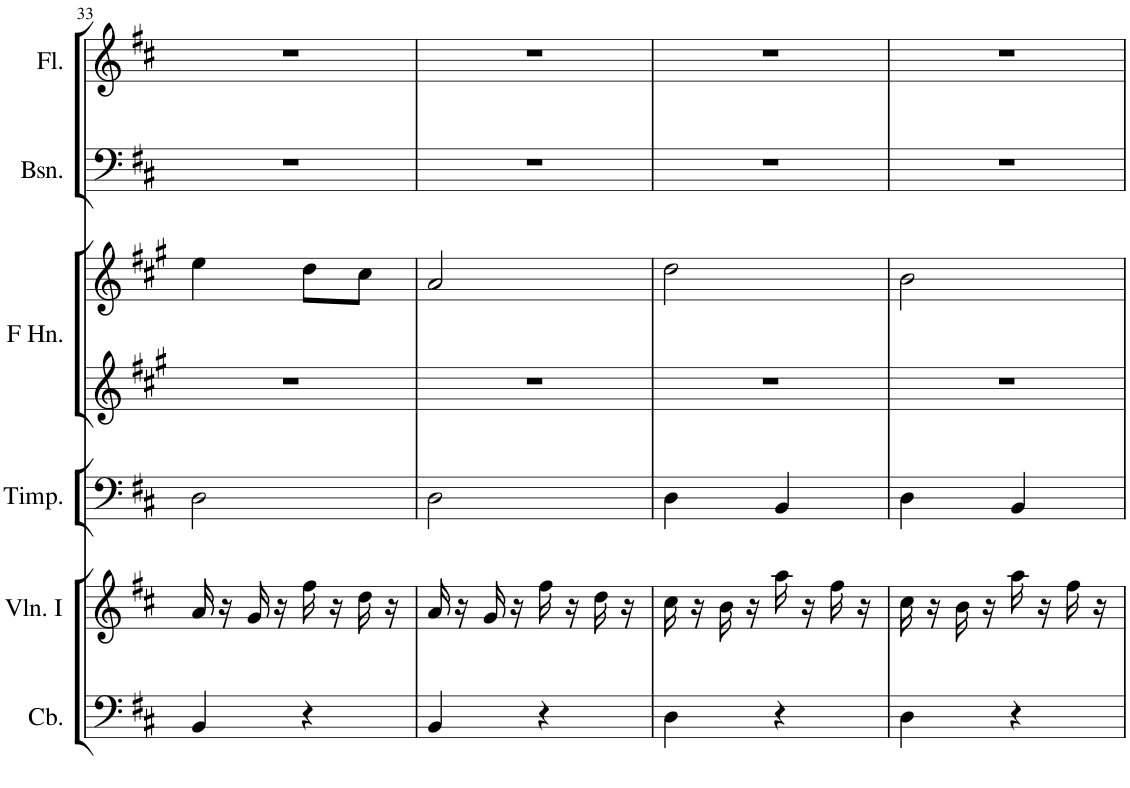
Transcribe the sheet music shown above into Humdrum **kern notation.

**kern	**kern	**kern	**kern	**kern	**kern	**kern
*part6	*part5	*part4	*part3	*part3	*part2	*part1
*staff7	*staff6	*staff5	*staff4	*staff3	*staff2	*staff1
*I"Contrabasses	*I"Violins I	*I"Timpani	*I"Horns in F	*	*I"Bassoons	*I"Flutes
*I'Cb.	*I'Vln. I	*I'Timp.	*	*	*I'Bsn.	*I'Fl.
!!LO:PB:g=z
*clefF4	*clefG2	*clefF4	*clefG2	*clefG2	*clefF4	*clefG2
*Trd7c12	*	*	*Trd4c7	*Trd4c7	*	*
*k[f#c#]	*k[f#c#]	*k[f#c#]	*k[f#c#g#]	*k[f#c#g#]	*k[f#c#]	*k[f#c#]
*M2/4	*M2/4	*M2/4	*M2/4	*M2/4	*M2/4	*M2/4
=33	=33	=33	=33	=33	=33	=33
4BB/	16a/	2D\	2r	4ee\	2r	2r
.	16r	.	.	.	.	.
.	16g/	.	.	.	.	.
.	16r	.	.	.	.	.
4r	16ff#\	.	.	8dd\L	.	.
.	16r	.	.	.	.	.
.	16dd\	.	.	8cc#\J	.	.
.	16r	.	.	.	.	.
=34	=34	=34	=34	=34	=34	=34
4BB/	16a/	2D\	2r	2a/	2r	2r
.	16r	.	.	.	.	.
.	16g/	.	.	.	.	.
.	16r	.	.	.	.	.
4r	16ff#\	.	.	.	.	.
.	16r	.	.	.	.	.
.	16dd\	.	.	.	.	.
.	16r	.	.	.	.	.
=35	=35	=35	=35	=35	=35	=35
4D\	16cc#\	4D\	2r	2dd\	2r	2r
.	16r	.	.	.	.	.
.	16b\	.	.	.	.	.
.	16r	.	.	.	.	.
4r	16aa\	4BB/	.	.	.	.
.	16r	.	.	.	.	.
.	16ff#\	.	.	.	.	.
.	16r	.	.	.	.	.
=36	=36	=36	=36	=36	=36	=36
4D\	16cc#\	4D\	2r	2b\	2r	2r
.	16r	.	.	.	.	.
.	16b\	.	.	.	.	.
.	16r	.	.	.	.	.
4r	16aa\	4BB/	.	.	.	.
.	16r	.	.	.	.	.
.	16ff#\	.	.	.	.	.
.	16r	.	.	.	.	.
=	=	=	=	=	=	=
*-	*-	*-	*-	*-	*-	*-
